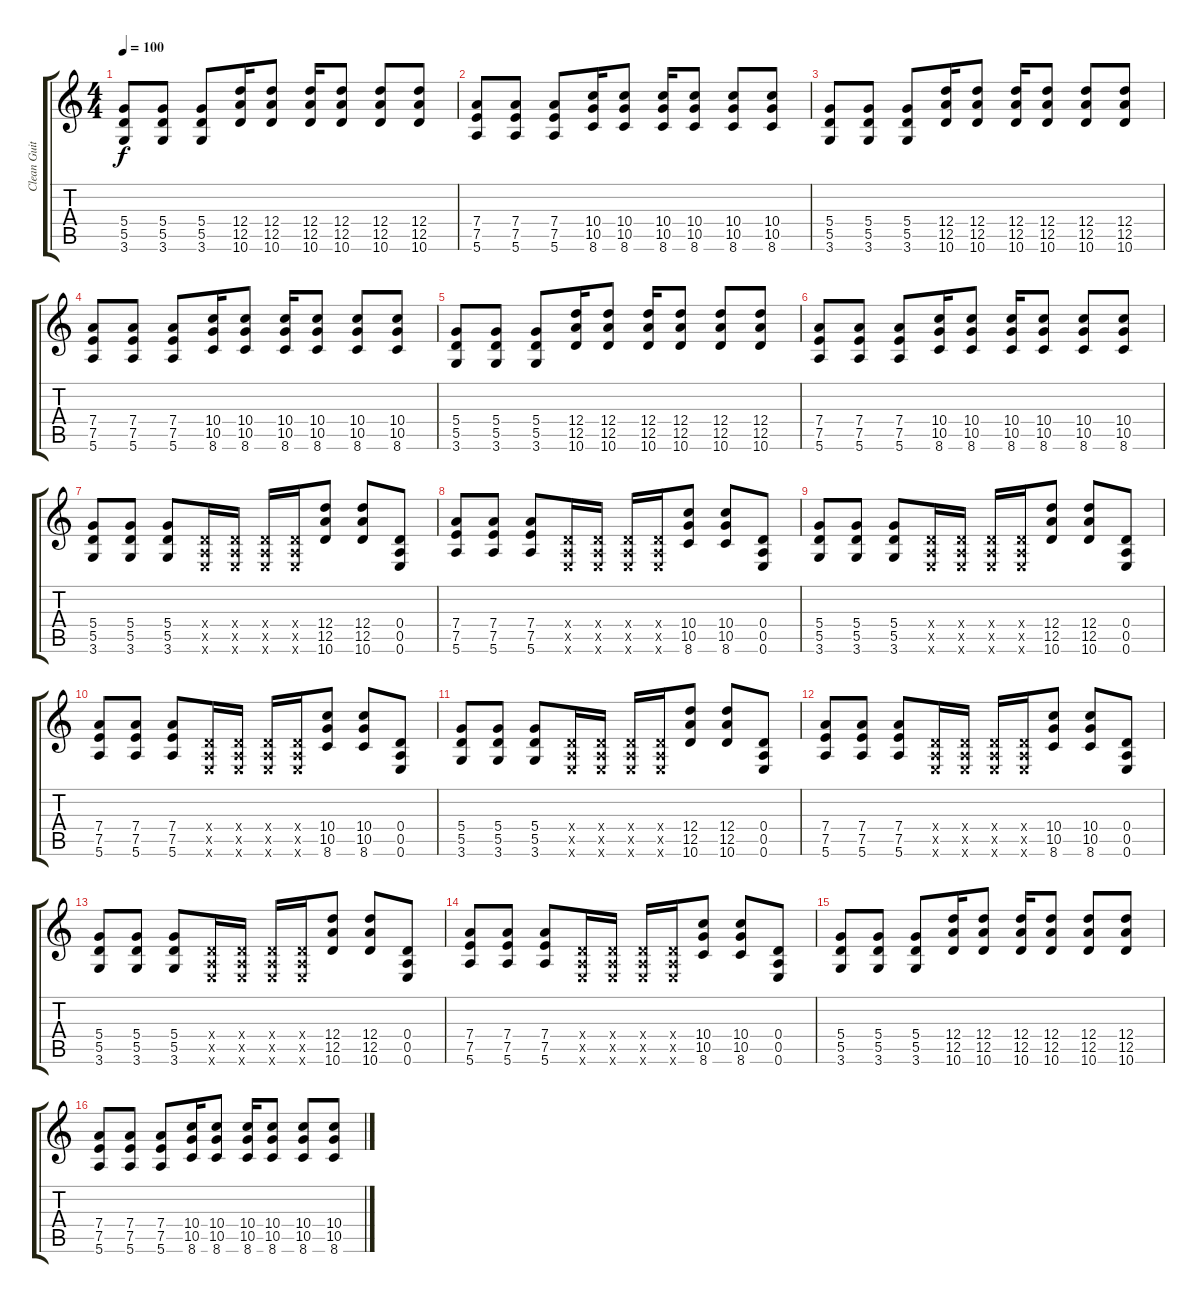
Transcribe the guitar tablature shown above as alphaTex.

\track ("Clean Guitar" "Clean Guit") {instrument acousticguitarsteel}
\staff {score tabs}
\tuning (E4 B3 G3 D3 A2 E2) {hide}
\ts (4 4)
\tempo 100
\clef g2
\ks c
(5.4 5.5 3.6).8{dy f} (5.4 5.5 3.6).8 (5.4 5.5 3.6).8 (12.4 12.5 10.6).16 (12.4 12.5 10.6).8 (12.4 12.5 10.6).16 (12.4 12.5 10.6).8 (12.4 12.5 10.6).8 (12.4 12.5 10.6).8 |
(7.4 7.5 5.6).8 (7.4 7.5 5.6).8 (7.4 7.5 5.6).8 (10.4 10.5 8.6).16 (10.4 10.5 8.6).8 (10.4 10.5 8.6).16 (10.4 10.5 8.6).8 (10.4 10.5 8.6).8 (10.4 10.5 8.6).8 |
(5.4 5.5 3.6).8 (5.4 5.5 3.6).8 (5.4 5.5 3.6).8 (12.4 12.5 10.6).16 (12.4 12.5 10.6).8 (12.4 12.5 10.6).16 (12.4 12.5 10.6).8 (12.4 12.5 10.6).8 (12.4 12.5 10.6).8 |
(7.4 7.5 5.6).8 (7.4 7.5 5.6).8 (7.4 7.5 5.6).8 (10.4 10.5 8.6).16 (10.4 10.5 8.6).8 (10.4 10.5 8.6).16 (10.4 10.5 8.6).8 (10.4 10.5 8.6).8 (10.4 10.5 8.6).8 |
(5.4 5.5 3.6).8 (5.4 5.5 3.6).8 (5.4 5.5 3.6).8 (12.4 12.5 10.6).16 (12.4 12.5 10.6).8 (12.4 12.5 10.6).16 (12.4 12.5 10.6).8 (12.4 12.5 10.6).8 (12.4 12.5 10.6).8 |
(7.4 7.5 5.6).8 (7.4 7.5 5.6).8 (7.4 7.5 5.6).8 (10.4 10.5 8.6).16 (10.4 10.5 8.6).8 (10.4 10.5 8.6).16 (10.4 10.5 8.6).8 (10.4 10.5 8.6).8 (10.4 10.5 8.6).8 |
(5.4 5.5 3.6).8 (5.4 5.5 3.6).8 (5.4 5.5 3.6).8 (0.4{x} 0.5{x} 0.6{x}).16 (0.4{x} 0.5{x} 0.6{x}).16 (0.4{x} 0.5{x} 0.6{x}).16 (0.4{x} 0.5{x} 0.6{x}).16 (12.4 12.5 10.6).8 (12.4 12.5 10.6).8 (0.4 0.5 0.6).8 |
(7.4 7.5 5.6).8 (7.4 7.5 5.6).8 (7.4 7.5 5.6).8 (0.4{x} 0.5{x} 0.6{x}).16 (0.4{x} 0.5{x} 0.6{x}).16 (0.4{x} 0.5{x} 0.6{x}).16 (0.4{x} 0.5{x} 0.6{x}).16 (10.4 10.5 8.6).8 (10.4 10.5 8.6).8 (0.4 0.5 0.6).8 |
(5.4 5.5 3.6).8 (5.4 5.5 3.6).8 (5.4 5.5 3.6).8 (0.4{x} 0.5{x} 0.6{x}).16 (0.4{x} 0.5{x} 0.6{x}).16 (0.4{x} 0.5{x} 0.6{x}).16 (0.4{x} 0.5{x} 0.6{x}).16 (12.4 12.5 10.6).8 (12.4 12.5 10.6).8 (0.4 0.5 0.6).8 |
(7.4 7.5 5.6).8 (7.4 7.5 5.6).8 (7.4 7.5 5.6).8 (0.4{x} 0.5{x} 0.6{x}).16 (0.4{x} 0.5{x} 0.6{x}).16 (0.4{x} 0.5{x} 0.6{x}).16 (0.4{x} 0.5{x} 0.6{x}).16 (10.4 10.5 8.6).8 (10.4 10.5 8.6).8 (0.4 0.5 0.6).8 |
(5.4 5.5 3.6).8 (5.4 5.5 3.6).8 (5.4 5.5 3.6).8 (0.4{x} 0.5{x} 0.6{x}).16 (0.4{x} 0.5{x} 0.6{x}).16 (0.4{x} 0.5{x} 0.6{x}).16 (0.4{x} 0.5{x} 0.6{x}).16 (12.4 12.5 10.6).8 (12.4 12.5 10.6).8 (0.4 0.5 0.6).8 |
(7.4 7.5 5.6).8 (7.4 7.5 5.6).8 (7.4 7.5 5.6).8 (0.4{x} 0.5{x} 0.6{x}).16 (0.4{x} 0.5{x} 0.6{x}).16 (0.4{x} 0.5{x} 0.6{x}).16 (0.4{x} 0.5{x} 0.6{x}).16 (10.4 10.5 8.6).8 (10.4 10.5 8.6).8 (0.4 0.5 0.6).8 |
(5.4 5.5 3.6).8 (5.4 5.5 3.6).8 (5.4 5.5 3.6).8 (0.4{x} 0.5{x} 0.6{x}).16 (0.4{x} 0.5{x} 0.6{x}).16 (0.4{x} 0.5{x} 0.6{x}).16 (0.4{x} 0.5{x} 0.6{x}).16 (12.4 12.5 10.6).8 (12.4 12.5 10.6).8 (0.4 0.5 0.6).8 |
(7.4 7.5 5.6).8 (7.4 7.5 5.6).8 (7.4 7.5 5.6).8 (0.4{x} 0.5{x} 0.6{x}).16 (0.4{x} 0.5{x} 0.6{x}).16 (0.4{x} 0.5{x} 0.6{x}).16 (0.4{x} 0.5{x} 0.6{x}).16 (10.4 10.5 8.6).8 (10.4 10.5 8.6).8 (0.4 0.5 0.6).8 |
(5.4 5.5 3.6).8 (5.4 5.5 3.6).8 (5.4 5.5 3.6).8 (12.4 12.5 10.6).16 (12.4 12.5 10.6).8 (12.4 12.5 10.6).16 (12.4 12.5 10.6).8 (12.4 12.5 10.6).8 (12.4 12.5 10.6).8 |
(7.4 7.5 5.6).8 (7.4 7.5 5.6).8 (7.4 7.5 5.6).8 (10.4 10.5 8.6).16 (10.4 10.5 8.6).8 (10.4 10.5 8.6).16 (10.4 10.5 8.6).8 (10.4 10.5 8.6).8 (10.4 10.5 8.6).8
